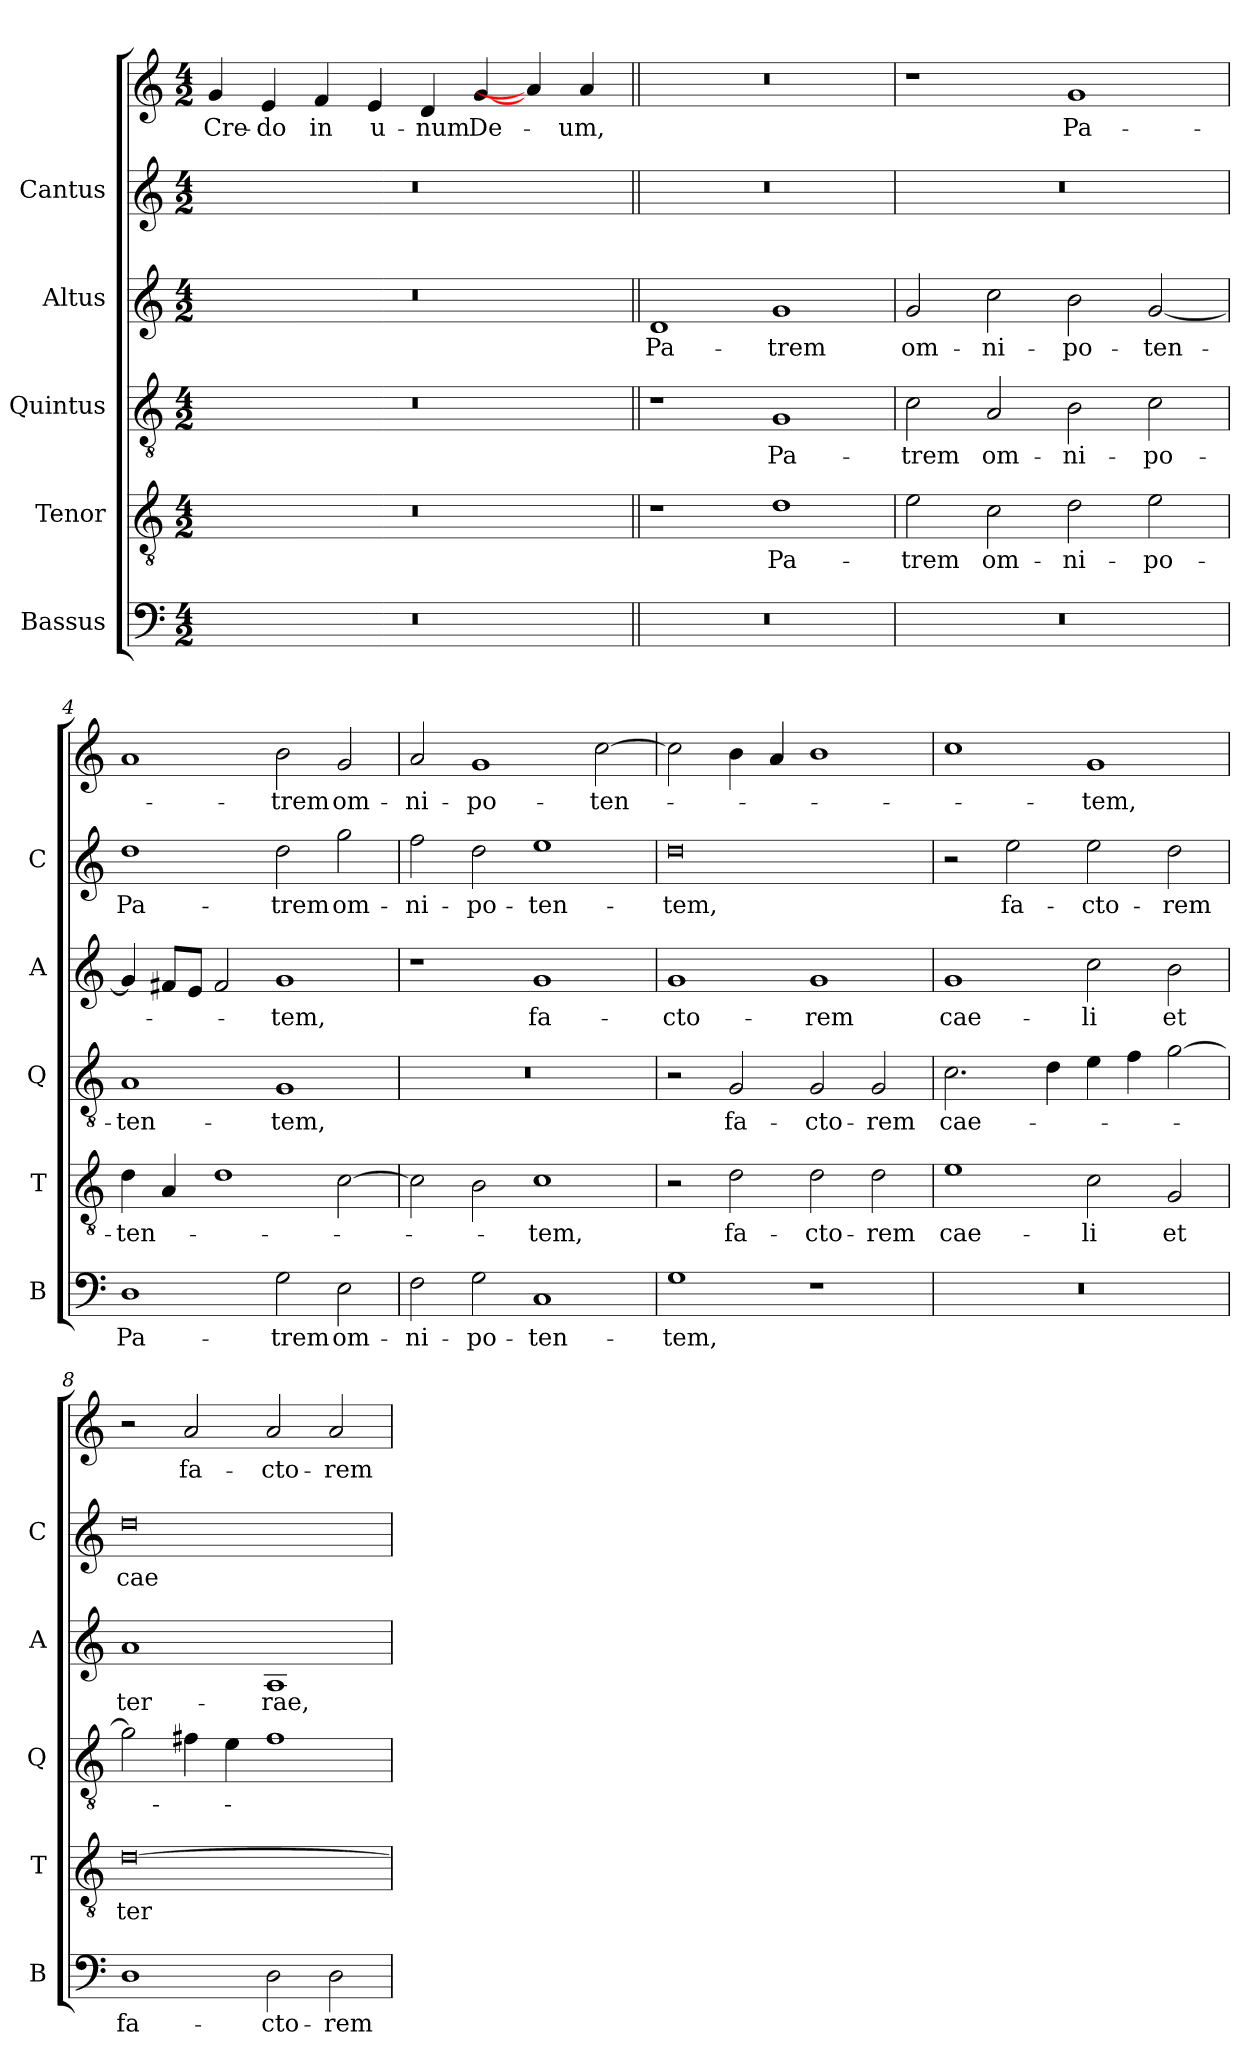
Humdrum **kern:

**kern	**text	**kern	**text	**kern	**text	**kern	**text	**kern	**text	**kern	**text
*part6	*part6	*part5	*part5	*part4	*part4	*part3	*part3	*part2	*part2	*part1	*part1
*staff6	*staff6	*staff5	*staff5	*staff4	*staff4	*staff3	*staff3	*staff2	*staff2	*staff1	*staff1
*I"Bassus	*	*I"Tenor	*	*I"Quintus	*	*I"Altus	*	*I"Cantus	*	*	*
*I'B	*	*I'T	*	*I'Q	*	*I'A	*	*I'C	*	*	*
*clefF4	*	*clefGv2	*	*clefGv2	*	*clefG2	*	*clefG2	*	*clefG2	*
*	*	*ITrd7c12	*	*ITrd7c12	*	*	*	*	*	*	*
*k[]	*	*k[]	*	*k[]	*	*k[]	*	*k[]	*	*k[]	*
*C:	*	*C:	*	*C:	*	*C:	*	*C:	*	*C:	*
*M4/2	*	*M4/2	*	*M4/2	*	*M4/2	*	*M4/2	*	*M4/2	*
=1	=1	=1	=1	=1	=1	=1	=1	=1	=1	=1	=1
0r	.	0r	.	0r	.	0r	.	0r	.	4g/	Cre-
.	.	.	.	.	.	.	.	.	.	4e/	-do
.	.	.	.	.	.	.	.	.	.	4f/	in
.	.	.	.	.	.	.	.	.	.	4e/	u-
.	.	.	.	.	.	.	.	.	.	4d/	-num
.	.	.	.	.	.	.	.	.	.	[4g/	De-
.	.	.	.	.	.	.	.	.	.	4a/]	.
.	.	.	.	.	.	.	.	.	.	4a/	-um,
=2||	=2||	=2||	=2||	=2||	=2||	=2||	=2||	=2||	=2||	=2||	=2||
0r	.	1r	.	1r	.	1d/	Pa-	0r	.	0r	.
.	.	1D\	Pa-	1GG/	Pa-	1g/	-trem	.	.	.	.
=3	=3	=3	=3	=3	=3	=3	=3	=3	=3	=3	=3
0r	.	2E\	-trem	2C\	-trem	2g/	om-	0r	.	1r	.
.	.	2C\	om-	2AA/	om-	2cc\	-ni-	.	.	.	.
.	.	2D\	-ni-	2BB\	-ni-	2b\	-po-	.	.	1g/	Pa-
.	.	2E\	-po-	2C\	-po-	[2g/	-ten-	.	.	.	.
=4	=4	=4	=4	=4	=4	=4	=4	=4	=4	=4	=4
1D\	Pa-	4D\	-ten-	1AA/	-ten-	4g/]	.	1dd\	Pa-	1a/	.
.	.	4AA/	.	.	.	8f#/L	.	.	.	.	.
.	.	.	.	.	.	8e/J	.	.	.	.	.
.	.	1D\	.	.	.	2f#/	.	.	.	.	.
2G\	-trem	.	.	1GG/	-tem,	1g/	-tem,	2dd\	-trem	2b\	-trem
2E\	om-	[2C\	.	.	.	.	.	2gg\	om-	2g/	om-
=5	=5	=5	=5	=5	=5	=5	=5	=5	=5	=5	=5
2F\	-ni-	2C\]	.	0r	.	1r	.	2ff\	-ni-	2a/	-ni-
2G\	-po-	2BB\	.	.	.	.	.	2dd\	-po-	1g/	-po-
1C/	-ten-	1C\	-tem,	.	.	1g/	fa-	1ee\	-ten-	.	.
.	.	.	.	.	.	.	.	.	.	[2cc\	-ten-
=6	=6	=6	=6	=6	=6	=6	=6	=6	=6	=6	=6
1G\	-tem,	2r	.	2r	.	1g/	-cto-	0dd\	-tem,	2cc\]	.
.	.	2D\	fa-	2GG/	fa-	.	.	.	.	4b\	.
.	.	.	.	.	.	.	.	.	.	4a/	.
1r	.	2D\	-cto-	2GG/	-cto-	1g/	-rem	.	.	1b\	.
.	.	2D\	-rem	2GG/	-rem	.	.	.	.	.	.
=7	=7	=7	=7	=7	=7	=7	=7	=7	=7	=7	=7
0r	.	1E\	cae-	2.C\	cae-	1g/	cae-	2r	.	1cc\	.
.	.	.	.	.	.	.	.	2ee\	fa-	.	.
.	.	.	.	4D\	.	.	.	.	.	.	.
.	.	2C\	-li	4E\	.	2cc\	-li	2ee\	-cto-	1g/	-tem,
.	.	.	.	4F\	.	.	.	.	.	.	.
.	.	2GG/	et	[2G\	.	2b\	et	2dd\	-rem	.	.
=8	=8	=8	=8	=8	=8	=8	=8	=8	=8	=8	=8
1D\	fa-	[0D\	ter-	2G\]	.	1a/	ter-	0dd\	cae-	2r	.
.	.	.	.	4F#\	.	.	.	.	.	2a/	fa-
.	.	.	.	4E\	.	.	.	.	.	.	.
2D\	-cto-	.	.	1F#\	.	1A/	-rae,	.	.	2a/	-cto-
2D\	-rem	.	.	.	.	.	.	.	.	2a/	-rem
=	=	=	=	=	=	=	=	=	=	=	=
*-	*-	*-	*-	*-	*-	*-	*-	*-	*-	*-	*-
